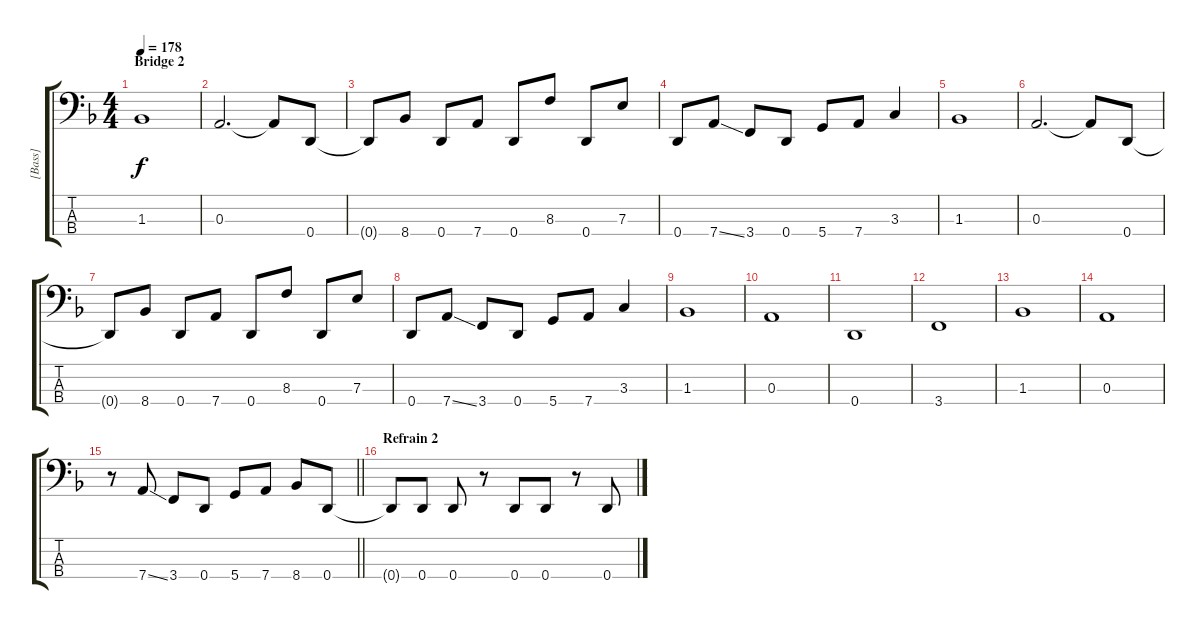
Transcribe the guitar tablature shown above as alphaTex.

\track ("[Bass]" "[Bass]") {instrument electricbassfinger}
\staff {score tabs}
\tuning (G2 D2 A1 D1) {hide}
\ts (4 4)
\section ("" "Bridge 2")
\tempo 178
\clef f4
\ks dminor
1.3.1{dy f} |
0.3.2{d} 0.3{t}.8 0.4.8 |
0.4{t}.8 8.4.8 0.4.8 7.4.8 0.4.8 8.3.8 0.4.8 7.3.8 |
0.4.8 7.4{ss}.8 3.4.8 0.4.8 5.4.8 7.4.8 3.3.4 |
1.3.1 |
0.3.2{d} 0.3{t}.8 0.4.8 |
0.4{t}.8 8.4.8 0.4.8 7.4.8 0.4.8 8.3.8 0.4.8 7.3.8 |
0.4.8 7.4{ss}.8 3.4.8 0.4.8 5.4.8 7.4.8 3.3.4 |
1.3.1 |
0.3.1 |
0.4.1 |
3.4.1 |
1.3.1 |
0.3.1 |
\barLineRight lightlight
r.8 7.4{ss}.8 3.4.8 0.4.8 5.4.8 7.4.8 8.4.8 0.4.8 |
\section ("" "Refrain 2")
0.4{t}.8 0.4.8 0.4.8 r.8 0.4.8 0.4.8 r.8 0.4.8
